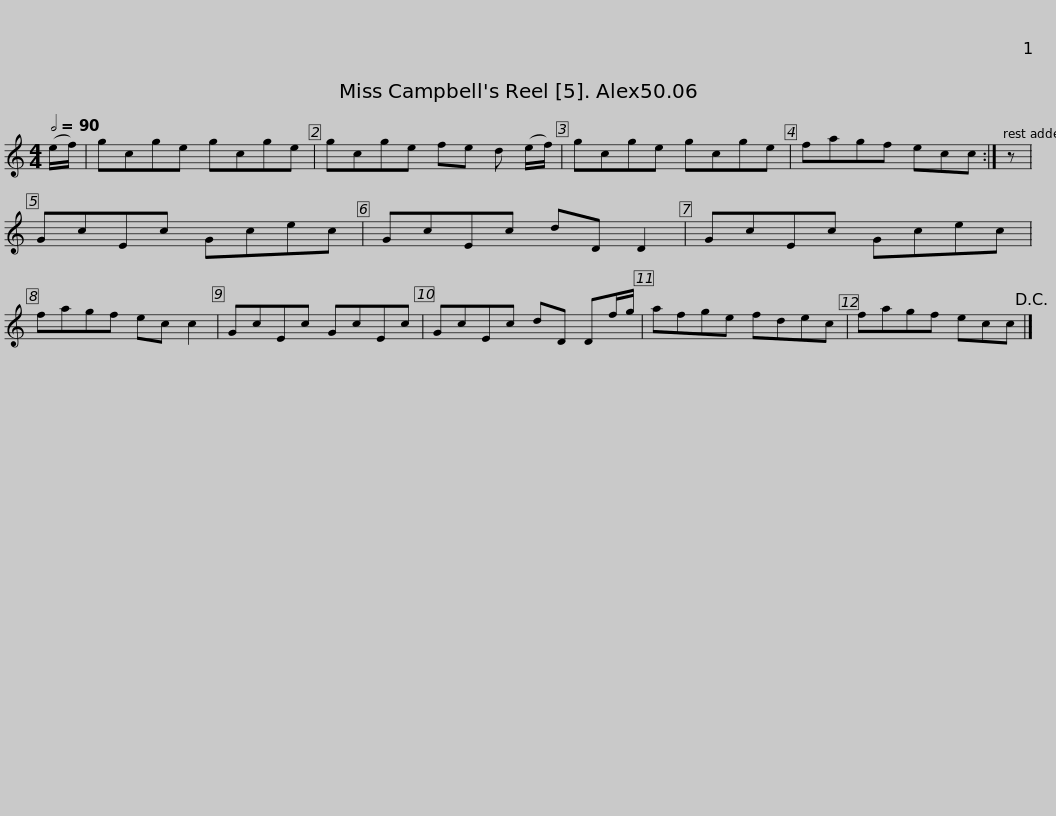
X:1
L:1/8
Q:1/2=90
M:4/4
I:linebreak $
K:C
V:1 treble
V:1
 (e/f/) | gcge gcge | gcge fe d (e/f/) | gcge gcge | fagf ecc :| %5
 z | GcEc Gcec |$ GcEc dD D2 | GcEc Gcec | fagf ec c2 | %10
 GcEc GcEc | GcEc dD Df/g/ | afge fdec |$ fagf ecc!D.C.! |] %14
